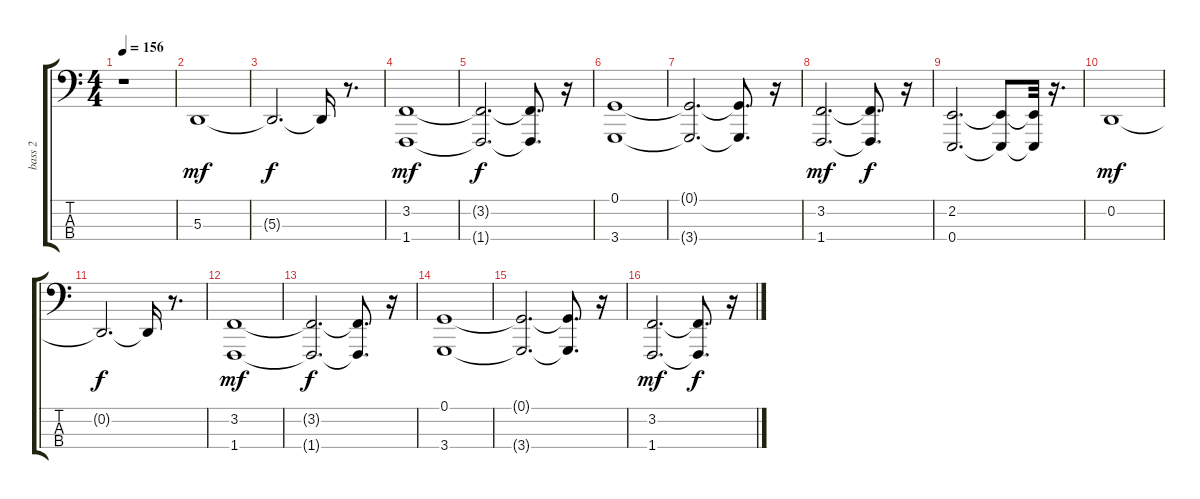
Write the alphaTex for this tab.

\track ("bass 2" "bass 2") {instrument lead5charang}
\staff {score tabs}
\tuning (G2 D2 A1 E1) {hide}
\ts (4 4)
\tempo 156
\clef f4
\ks c
r.1{dy mf} |
5.3.1 |
5.3{t}.2{d dy f} 5.3{t}.16 r.8{d} |
(3.2 1.4).1{dy mf} |
(3.2{t} 1.4{t}).2{d dy f} (3.2{t} 1.4{t}).8{d} r.16 |
(0.1 3.4).1 |
(0.1{t} 3.4{t}).2{d} (0.1{t} 3.4{t}).8{d} r.16 |
(3.2 1.4).2{d dy mf} (3.2{t} 1.4{t}).8{d dy f} r.16 |
(2.2 0.4).2{d} (2.2{t} 0.4{t}).8 (2.2{t} 0.4{t}).32 r.16{d} |
0.2.1{dy mf} |
0.2{t}.2{d dy f} 0.2{t}.16 r.8{d} |
(3.2 1.4).1{dy mf} |
(3.2{t} 1.4{t}).2{d dy f} (3.2{t} 1.4{t}).8{d} r.16 |
(0.1 3.4).1 |
(0.1{t} 3.4{t}).2{d} (0.1{t} 3.4{t}).8{d} r.16 |
(3.2 1.4).2{d dy mf} (3.2{t} 1.4{t}).8{d dy f} r.16
